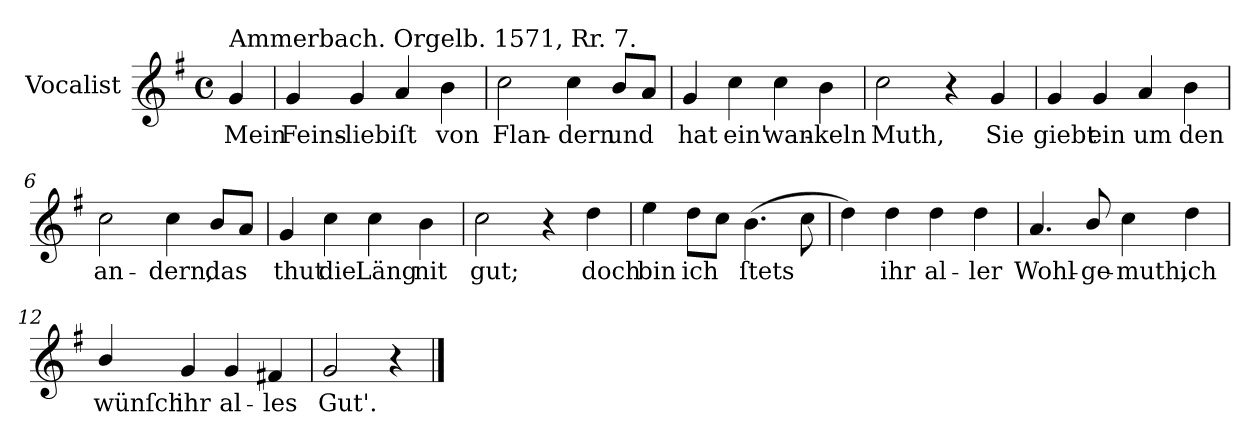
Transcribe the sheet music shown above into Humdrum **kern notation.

**kern	**text
*part1	*part1
*staff1	*staff1
*I"Vocalist	*
*k[f#]	*
*G:	*
*M4/4	*
*met(c)	*
=	=
!LO:TX:a:t=Ammerbach. Orgelb. 1571, Rr. 7.	!
4g	Mein
=1	=1
4g	Feins-
4g	-lieb
4a	iſt
4b	von
=2	=2
2cc	Flan-
4cc	-dern
8bL	und
8aJ	.
=3	=3
4g	hat
4cc	ein'
4cc	wan-
4b	-keln
=4	=4
2cc	Muth,
4r	.
4g	Sie
=5	=5
4g	giebt
4g	ein
4a	um
4b	den
=6	=6
2cc	an-
4cc	-dern,
8bL	das
8aJ	.
=7	=7
4g	thut
4cc	die
4cc	Läng
4b	nit
=8	=8
2cc	gut;
4r	.
4dd	doch
=9	=9
4ee	bin
8ddL	ich
8ccJ	.
(4.b	ſtets
8cc	.
=10	=10
4dd)	.
4dd	ihr
4dd	al-
4dd	-ler
=11	=11
4.a	Wohl-
8b/	-ge-
4cc	-muth,
4dd	ich
=12	=12
4b/	wünſch
4g	ihr
4g	al-
4f#X	-les
=13	=13
2g	Gut'.
4r	.
==	==
*-	*-
